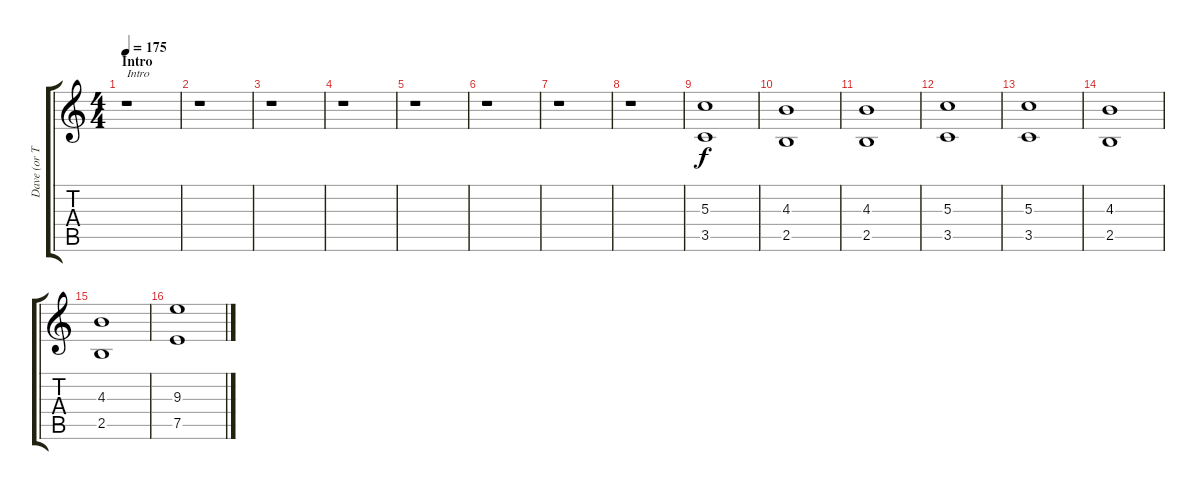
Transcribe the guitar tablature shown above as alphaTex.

\track ("Dave (or Tony) - Guitar 2" "Dave (or T") {instrument distortionguitar}
\staff {score tabs}
\tuning (E4 B3 G3 D3 A2 E2) {hide}
\ts (4 4)
\section ("" "Intro")
\tempo 175
\clef g2
\ks c
r.1{txt "Intro" dy f instrument distortionguitar} |
r.1 |
r.1 |
r.1 |
r.1 |
r.1 |
r.1 |
r.1 |
(5.3 3.5).1 |
(4.3 2.5).1 |
(4.3 2.5).1 |
(5.3 3.5).1 |
(5.3 3.5).1 |
(4.3 2.5).1 |
(4.3 2.5).1 |
(9.3 7.5).1
